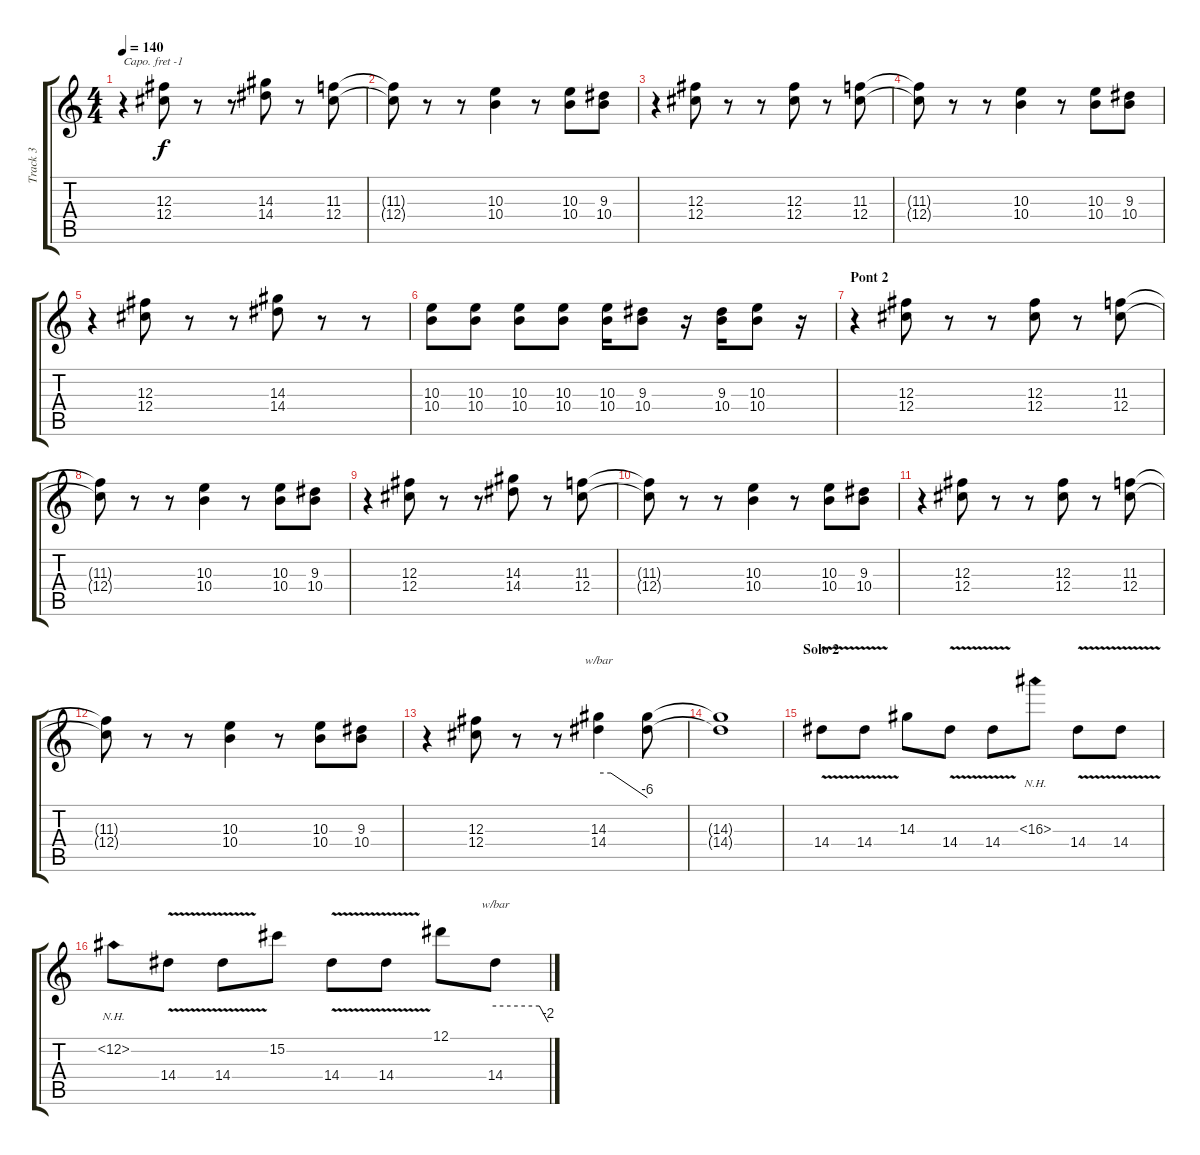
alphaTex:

\track ("Track 3" "Track 3") {instrument overdrivenguitar}
\staff {score tabs}
\capo -1
\tuning (E4 B3 G3 D3 A2 E2) {hide}
\ts (4 4)
\tempo 140
\clef g2
\ks c
r.4{dy f} (12.3 12.4).8 r.8 r.8 (14.3 14.4).8 r.8 (11.3 12.4).8 |
(11.3{t} 12.4{t}).8 r.8 r.8 (10.3 10.4).4 r.8 (10.3 10.4).8 (9.3 10.4).8 |
r.4 (12.3 12.4).8 r.8 r.8 (12.3 12.4).8 r.8 (11.3 12.4).8 |
(11.3{t} 12.4{t}).8 r.8 r.8 (10.3 10.4).4 r.8 (10.3 10.4).8 (9.3 10.4).8 |
r.4 (12.3 12.4).8 r.8 r.8 (14.3 14.4).8 r.8 r.8 |
(10.3 10.4).8 (10.3 10.4).8 (10.3 10.4).8 (10.3 10.4).8 (10.3 10.4).16 (9.3 10.4).8 r.16 (9.3 10.4).16 (10.3 10.4).8 r.16 |
\section ("" "Pont 2")
r.4 (12.3 12.4).8 r.8 r.8 (12.3 12.4).8 r.8 (11.3 12.4).8 |
(11.3{t} 12.4{t}).8 r.8 r.8 (10.3 10.4).4 r.8 (10.3 10.4).8 (9.3 10.4).8 |
r.4 (12.3 12.4).8 r.8 r.8 (14.3 14.4).8 r.8 (11.3 12.4).8 |
(11.3{t} 12.4{t}).8 r.8 r.8 (10.3 10.4).4 r.8 (10.3 10.4).8 (9.3 10.4).8 |
r.4 (12.3 12.4).8 r.8 r.8 (12.3 12.4).8 r.8 (11.3 12.4).8 |
(11.3{t} 12.4{t}).8 r.8 r.8 (10.3 10.4).4 r.8 (10.3 10.4).8 (9.3 10.4).8 |
r.4 (12.3 12.4).8 r.8 r.8 (14.3 14.4).4{tbe (custom default 0 0 15 0 60 -24)} (14.3{t} 14.4{t}).8 |
(14.3{t} 14.4{t}).1 |
\section ("" "Solo 2")
14.4{v}.8 14.4{v}.8 14.3.8 14.4{v}.8 14.4{v}.8 16.3{nh}.8 14.4{v}.8 14.4{v}.8 |
13.2{nh}.8 14.4{v}.8 14.4{v}.8 15.2.8 14.4{v}.8 14.4{v}.8 12.1.8 14.4.8{tbe (custom default 0 0 50 0 60 -8)}
